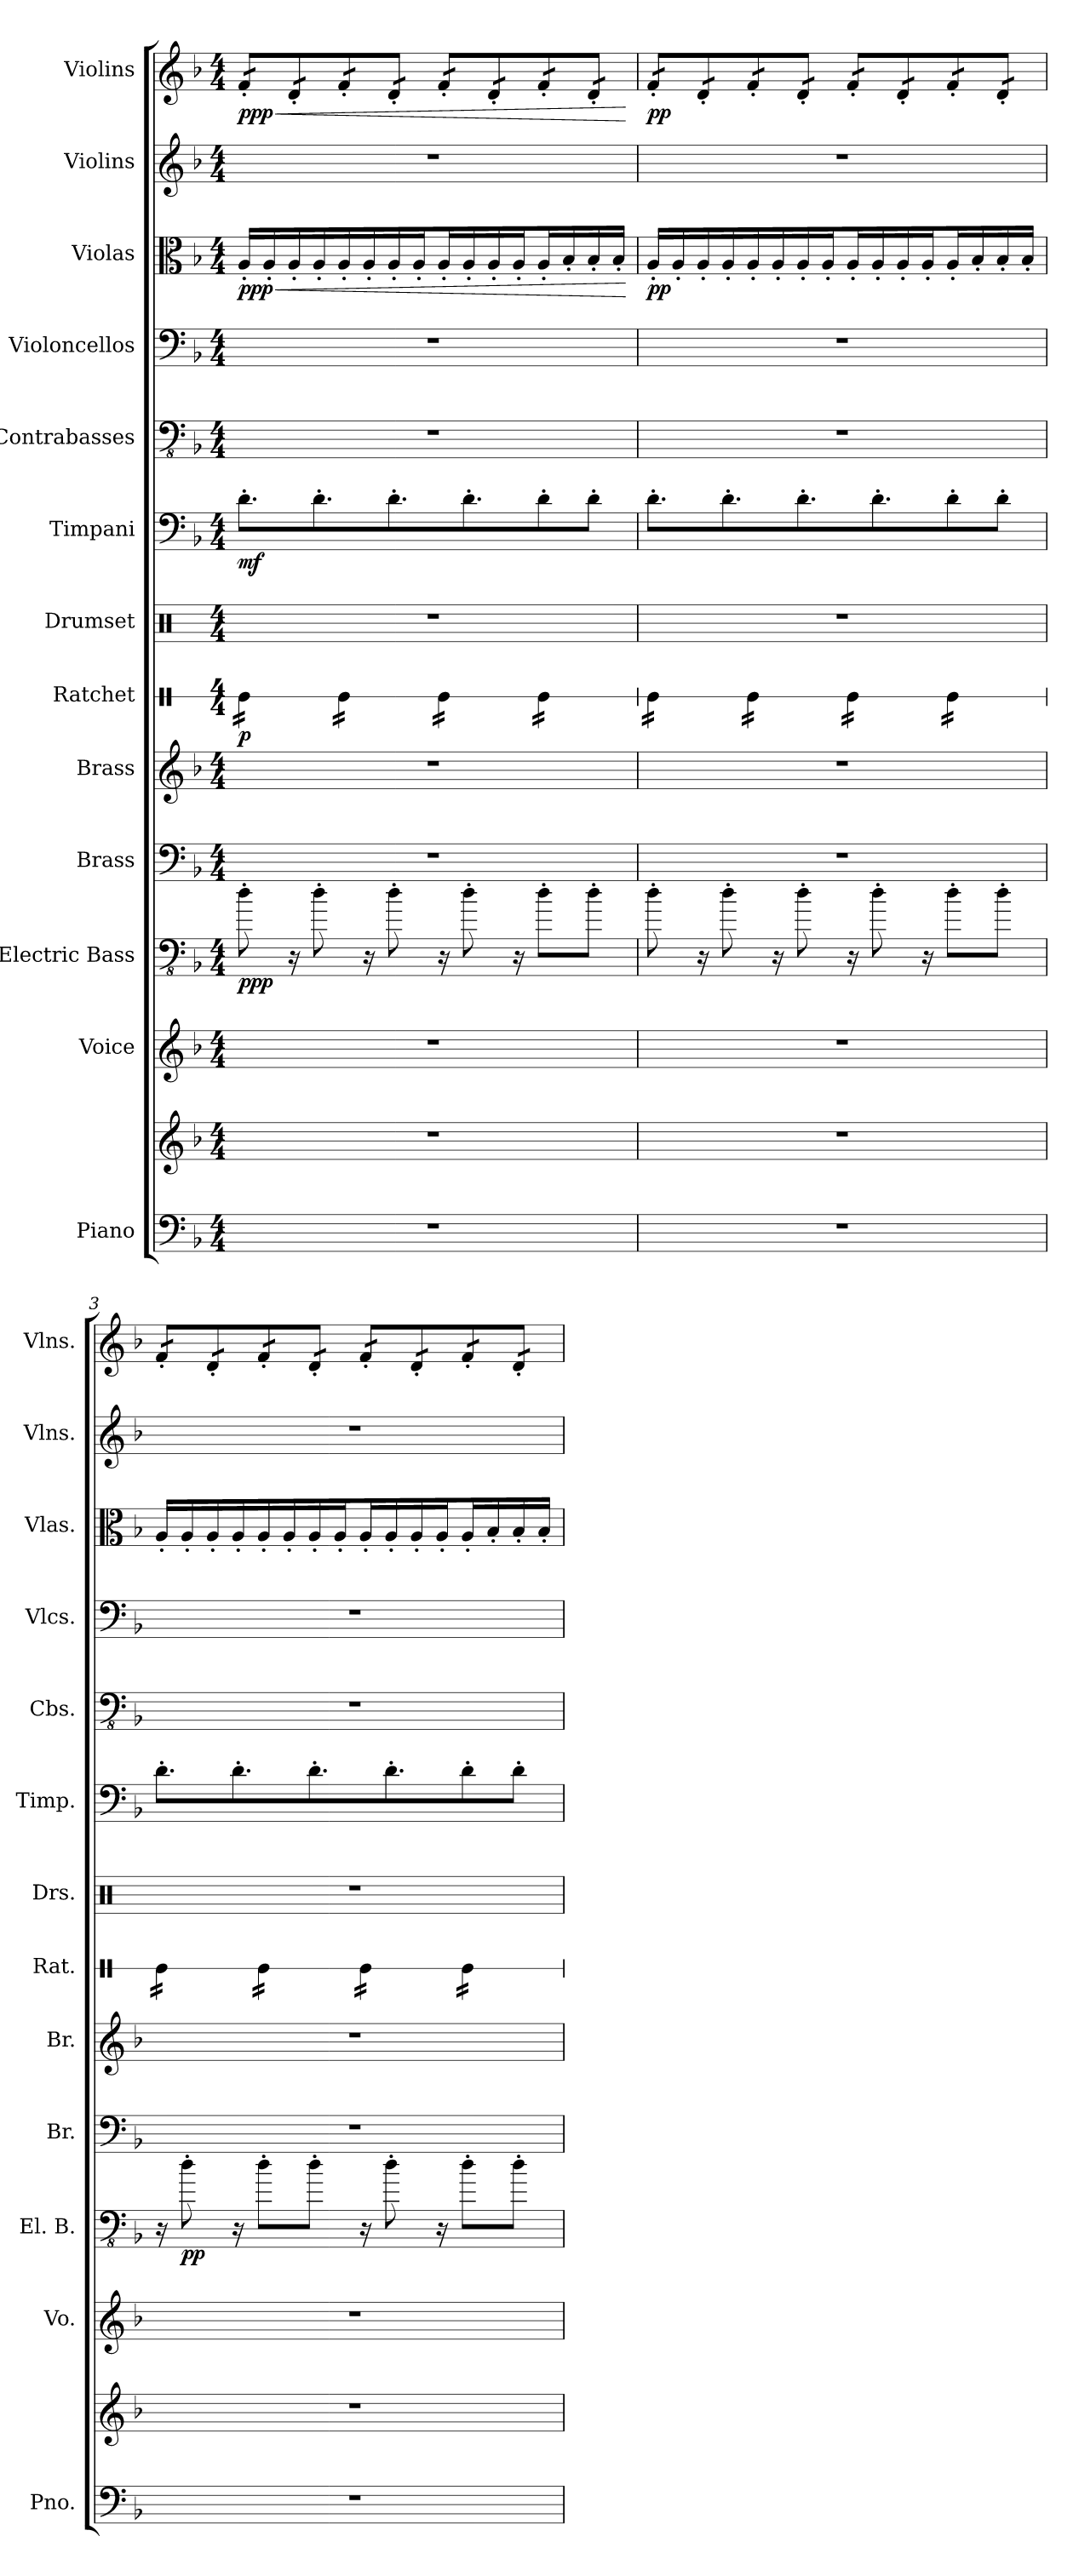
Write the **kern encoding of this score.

**kern	**kern	**kern	**kern	**dynam	**kern	**kern	**kern	**dynam	**kern	**kern	**dynam	**kern	**kern	**kern	**dynam	**kern	**kern	**dynam
*part13	*part13	*part12	*part11	*part11	*part10	*part9	*part8	*part8	*part7	*part6	*part6	*part5	*part4	*part3	*part3	*part2	*part1	*part1
*staff14	*staff13	*staff12	*staff11	*staff11	*staff10	*staff9	*staff8	*staff8	*staff7	*staff6	*staff6	*staff5	*staff4	*staff3	*staff3	*staff2	*staff1	*staff1
*I"Piano	*	*I"Voice	*I"Electric Bass	*	*I"Brass	*I"Brass	*I"Ratchet	*	*I"Drumset	*I"Timpani	*	*I"Contrabasses	*I"Violoncellos	*I"Violas	*	*I"Violins	*I"Violins	*
*I'Pno.	*	*I'Vo.	*I'El. B.	*	*I'Br.	*I'Br.	*I'Rat.	*	*I'Drs.	*I'Timp.	*	*I'Cbs.	*I'Vlcs.	*I'Vlas.	*	*I'Vlns.	*I'Vlns.	*
*	*	*	*	*	*	*	*stria1	*	*	*	*	*	*	*	*	*	*	*
*clefF4	*clefG2	*clefG2	*clefFv4	*	*clefF4	*clefG2	*clefX	*	*clefX	*clefF4	*	*clefFv4	*clefF4	*clefC3	*	*clefG2	*clefG2	*
*k[b-]	*k[b-]	*k[b-]	*k[b-]	*	*k[b-]	*k[b-]	*k[]	*	*k[]	*k[b-]	*	*k[b-]	*k[b-]	*k[b-]	*	*k[b-]	*k[b-]	*
*M4/4	*M4/4	*M4/4	*M4/4	*	*M4/4	*M4/4	*M4/4	*	*M4/4	*M4/4	*	*M4/4	*M4/4	*M4/4	*	*M4/4	*M4/4	*
*MM96	*MM96	*MM96	*MM96	*	*MM96	*MM96	*MM96	*	*MM96	*MM96	*	*MM96	*MM96	*MM96	*	*MM96	*MM96	*
=1	=1	=1	=1	=1	=1	=1	=1	=1	=1	=1	=1	=1	=1	=1	=1	=1	=1	=1
!	!	!	!	!LO:DY:b	!	!	!	!LO:DY:b	!	!	!LO:DY:b	!	!	!	!LO:HP:b	!	!	!LO:HP:b
!	!	!	!	!	!	!	!	!	!	!	!	!	!	!	!LO:DY:n=1:b	!	!	!LO:DY:n=1:b
*	*	*	*	*	*	*	*tremolo	*	*	*	*	*	*	*	*	*	*	*
*	*	*	*	*	*	*	*	*	*	*	*	*	*	*tremolo	*	*	*	*
*	*	*	*	*	*	*	*	*	*	*	*	*	*	*	*	*	*tremolo	*
1r	1r	1r	8d'\	ppp	1r	1r	16Re\LL	p	1r	8.d'\L	mf	1r	1r	16A'/LL	< ppp	1r	16f'/LL	< ppp
.	.	.	.	.	.	.	16Re\	.	.	.	.	.	.	16A'/	.	.	16f'/	.
.	.	.	16r	.	.	.	16Re\	.	.	.	.	.	.	16A'/	.	.	16d'/	.
.	.	.	8d'\	.	.	.	16Re\JJ	.	.	8.d'\	.	.	.	16A'/	.	.	16d'/	.
.	.	.	.	.	.	.	16Re\LL	.	.	.	.	.	.	16A'/	.	.	16f'/	.
.	.	.	16r	.	.	.	16Re\	.	.	.	.	.	.	16A'/	.	.	16f'/	.
.	.	.	8d'\	.	.	.	16Re\	.	.	8.d'\	.	.	.	16A'/	.	.	16d'/	.
.	.	.	.	.	.	.	16Re\JJ	.	.	.	.	.	.	16A'/JJ	.	.	16d'/JJ	.
.	.	.	16r	.	.	.	16Re\LL	.	.	.	.	.	.	16A'/LL	.	.	16f'/LL	.
.	.	.	8d'\	.	.	.	16Re\	.	.	8.d'\	.	.	.	16A'/	.	.	16f'/	.
.	.	.	.	.	.	.	16Re\	.	.	.	.	.	.	16A'/	.	.	16d'/	.
.	.	.	16r	.	.	.	16Re\JJ	.	.	.	.	.	.	16A'/JJ	.	.	16d'/	.
*	*	*	*	*	*	*	*	*	*	*	*	*	*	*Xtremolo	*	*	*	*
.	.	.	8d'\L	.	.	.	16Re\LL	.	.	8d'\	.	.	.	16A'/LL	.	.	16f'/	.
.	.	.	.	.	.	.	16Re\	.	.	.	.	.	.	16B-'/J	.	.	16f'/	.
*	*	*	*	*	*	*	*	*	*	*	*	*	*	*tremolo	*	*	*	*
.	.	.	8d'\J	.	.	.	16Re\	.	.	8d'\J	.	.	.	16B-'/	.	.	16d'/	.
.	.	.	.	.	.	.	16Re\JJ	.	.	.	.	.	.	16B-'/JJ	.	.	16d'/JJ	.
.	.	.	.	.	.	.	.	.	.	.	.	.	.	.	[	.	.	[
=2	=2	=2	=2	=2	=2	=2	=2	=2	=2	=2	=2	=2	=2	=2	=2	=2	=2	=2
!	!	!	!	!	!	!	!	!	!	!	!	!	!	!	!LO:DY:b	!	!	!LO:DY:b
1r	1r	1r	8d'\	.	1r	1r	16Re\LL	.	1r	8.d'\L	.	1r	1r	16A'/LL	pp	1r	16f'/LL	pp
.	.	.	.	.	.	.	16Re\	.	.	.	.	.	.	16A'/	.	.	16f'/	.
.	.	.	16r	.	.	.	16Re\	.	.	.	.	.	.	16A'/	.	.	16d'/	.
.	.	.	8d'\	.	.	.	16Re\JJ	.	.	8.d'\	.	.	.	16A'/	.	.	16d'/	.
.	.	.	.	.	.	.	16Re\LL	.	.	.	.	.	.	16A'/	.	.	16f'/	.
.	.	.	16r	.	.	.	16Re\	.	.	.	.	.	.	16A'/	.	.	16f'/	.
.	.	.	8d'\	.	.	.	16Re\	.	.	8.d'\	.	.	.	16A'/	.	.	16d'/	.
.	.	.	.	.	.	.	16Re\JJ	.	.	.	.	.	.	16A'/JJ	.	.	16d'/JJ	.
.	.	.	16r	.	.	.	16Re\LL	.	.	.	.	.	.	16A'/LL	.	.	16f'/LL	.
.	.	.	8d'\	.	.	.	16Re\	.	.	8.d'\	.	.	.	16A'/	.	.	16f'/	.
.	.	.	.	.	.	.	16Re\	.	.	.	.	.	.	16A'/	.	.	16d'/	.
.	.	.	16r	.	.	.	16Re\JJ	.	.	.	.	.	.	16A'/JJ	.	.	16d'/	.
*	*	*	*	*	*	*	*	*	*	*	*	*	*	*Xtremolo	*	*	*	*
.	.	.	8d'\L	.	.	.	16Re\LL	.	.	8d'\	.	.	.	16A'/LL	.	.	16f'/	.
.	.	.	.	.	.	.	16Re\	.	.	.	.	.	.	16B-'/J	.	.	16f'/	.
*	*	*	*	*	*	*	*	*	*	*	*	*	*	*tremolo	*	*	*	*
.	.	.	8d'\J	.	.	.	16Re\	.	.	8d'\J	.	.	.	16B-'/	.	.	16d'/	.
.	.	.	.	.	.	.	16Re\JJ	.	.	.	.	.	.	16B-'/JJ	.	.	16d'/JJ	.
=3	=3	=3	=3	=3	=3	=3	=3	=3	=3	=3	=3	=3	=3	=3	=3	=3	=3	=3
1r	1r	1r	16r	.	1r	1r	16Re\LL	.	1r	8.d'\L	.	1r	1r	16A'/LL	.	1r	16f'/LL	.
!	!	!	!	!LO:DY:b	!	!	!	!	!	!	!	!	!	!	!	!	!	!
.	.	.	8d'\	pp	.	.	16Re\	.	.	.	.	.	.	16A'/	.	.	16f'/	.
.	.	.	.	.	.	.	16Re\	.	.	.	.	.	.	16A'/	.	.	16d'/	.
.	.	.	16r	.	.	.	16Re\JJ	.	.	8.d'\	.	.	.	16A'/	.	.	16d'/	.
.	.	.	8d'\L	.	.	.	16Re\LL	.	.	.	.	.	.	16A'/	.	.	16f'/	.
.	.	.	.	.	.	.	16Re\	.	.	.	.	.	.	16A'/	.	.	16f'/	.
.	.	.	8d'\J	.	.	.	16Re\	.	.	8.d'\	.	.	.	16A'/	.	.	16d'/	.
.	.	.	.	.	.	.	16Re\JJ	.	.	.	.	.	.	16A'/JJ	.	.	16d'/JJ	.
.	.	.	16r	.	.	.	16Re\LL	.	.	.	.	.	.	16A'/LL	.	.	16f'/LL	.
.	.	.	8d'\	.	.	.	16Re\	.	.	8.d'\	.	.	.	16A'/	.	.	16f'/	.
.	.	.	.	.	.	.	16Re\	.	.	.	.	.	.	16A'/	.	.	16d'/	.
.	.	.	16r	.	.	.	16Re\JJ	.	.	.	.	.	.	16A'/JJ	.	.	16d'/	.
*	*	*	*	*	*	*	*	*	*	*	*	*	*	*Xtremolo	*	*	*	*
.	.	.	8d'\L	.	.	.	16Re\LL	.	.	8d'\	.	.	.	16A'/LL	.	.	16f'/	.
.	.	.	.	.	.	.	16Re\	.	.	.	.	.	.	16B-'/J	.	.	16f'/	.
*	*	*	*	*	*	*	*	*	*	*	*	*	*	*tremolo	*	*	*	*
.	.	.	8d'\J	.	.	.	16Re\	.	.	8d'\J	.	.	.	16B-'/	.	.	16d'/	.
.	.	.	.	.	.	.	16Re\JJ	.	.	.	.	.	.	16B-'/JJ	.	.	16d'/JJ	.
*	*	*	*	*	*	*	*	*	*	*	*	*	*	*	*	*	*Xtremolo	*
*	*	*	*	*	*	*	*	*	*	*	*	*	*	*Xtremolo	*	*	*	*
*	*	*	*	*	*	*	*Xtremolo	*	*	*	*	*	*	*	*	*	*	*
=	=	=	=	=	=	=	=	=	=	=	=	=	=	=	=	=	=	=
*-	*-	*-	*-	*-	*-	*-	*-	*-	*-	*-	*-	*-	*-	*-	*-	*-	*-	*-
